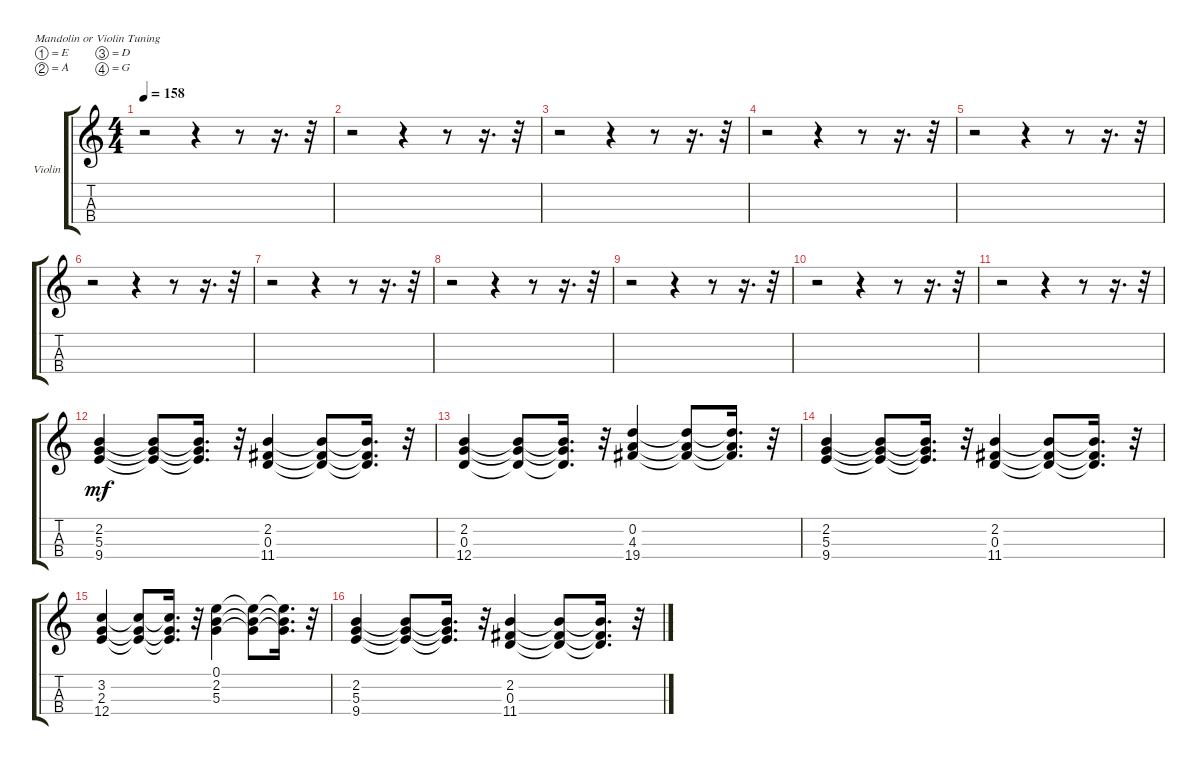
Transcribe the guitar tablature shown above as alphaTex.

\bracketExtendMode groupsimilarinstruments
\firstSystemTrackNameOrientation horizontal
\otherSystemsTrackNameOrientation horizontal
\track ("" "Violin") {instrument violin}
\staff {score tabs}
\tuning (E5 A4 D4 G3)
\ts (4 4)
\tempo 158
\clef g2
\ks c
r.2{dy mf} r.4 r.8 r.16{d} r.32 |
r.2 r.4 r.8 r.16{d} r.32 |
r.2 r.4 r.8 r.16{d} r.32 |
r.2 r.4 r.8 r.16{d} r.32 |
r.2 r.4 r.8 r.16{d} r.32 |
r.2 r.4 r.8 r.16{d} r.32 |
r.2 r.4 r.8 r.16{d} r.32 |
r.2 r.4 r.8 r.16{d} r.32 |
r.2 r.4 r.8 r.16{d} r.32 |
r.2 r.4 r.8 r.16{d} r.32 |
r.2 r.4 r.8 r.16{d} r.32 |
(2.2 5.3 9.4).4 (2.2{t} 5.3{t} 9.4{t}).8 (2.2{t} 5.3{t} 9.4{t}).16{d} r.32 (0.3 11.4 2.2).4 (0.3{t} 11.4{t} 2.2{t}).8 (0.3{t} 11.4{t} 2.2{t}).16{d} r.32 |
(2.2 0.3 12.4).4 (2.2{t} 0.3{t} 12.4{t}).8 (2.2{t} 0.3{t} 12.4{t}).16{d} r.32 (4.3 0.2 19.4).4 (4.3{t} 0.2{t} 19.4{t}).8 (4.3{t} 0.2{t} 19.4{t}).16{d} r.32 |
(2.2 5.3 9.4).4 (2.2{t} 5.3{t} 9.4{t}).8 (2.2{t} 5.3{t} 9.4{t}).16{d} r.32 (0.3 11.4 2.2).4 (0.3{t} 11.4{t} 2.2{t}).8 (0.3{t} 11.4{t} 2.2{t}).16{d} r.32 |
(2.3 12.4 3.2).4 (2.3{t} 12.4{t} 3.2{t}).8 (2.3{t} 12.4{t} 3.2{t}).16{d} r.32 (5.3 2.2 0.1).4 (5.3{t} 2.2{t} 0.1{t}).8 (5.3{t} 2.2{t} 0.1{t}).16{d} r.32 |
(2.2 5.3 9.4).4 (2.2{t} 5.3{t} 9.4{t}).8 (2.2{t} 5.3{t} 9.4{t}).16{d} r.32 (0.3 11.4 2.2).4 (0.3{t} 11.4{t} 2.2{t}).8 (0.3{t} 11.4{t} 2.2{t}).16{d} r.32
